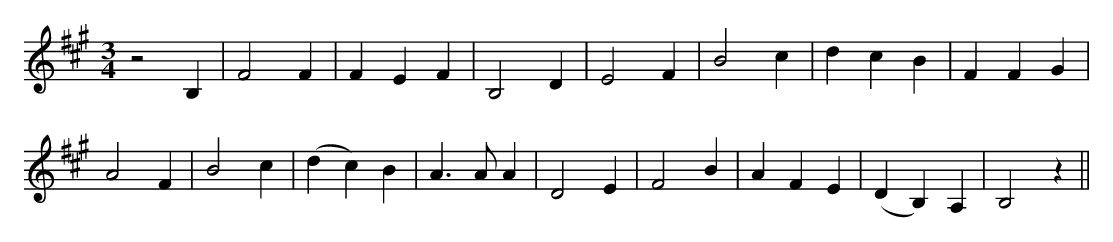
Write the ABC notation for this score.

X:1
M:3/4
K:Bdor
z4 B,2|F4 F2|F2 E2 F2|B,4 D2|E4 F2|B4 c2|d2 c2 B2|F2 F2 G2|
A4 F2|B4 c2|(d2c2) B2|A3 A A2|D4 E2|F4 B2|A2 F2 E2|(D2B,2) A,2|B,4 z2||
